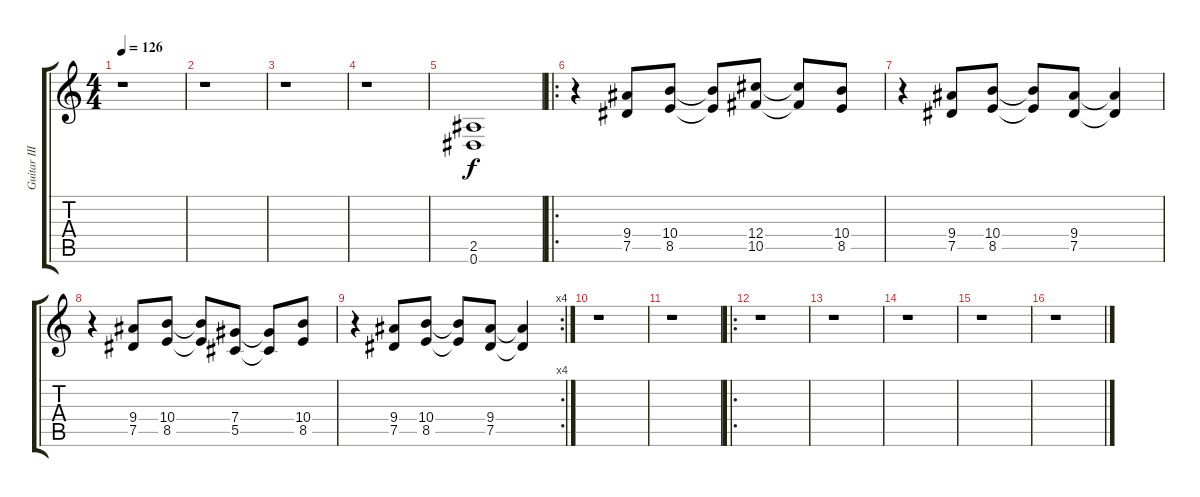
\track ("Guitar III" "Guitar III") {instrument distortionguitar}
\staff {score tabs}
\tuning (Eb4 Bb3 Gb3 Db3 Ab2 Eb2) {hide}
\ts (4 4)
\tempo 126
\clef g2
\ks c
r.1{dy mp} |
r.1 |
r.1 |
r.1 |
(2.5 0.6).1{dy f} |
\ro
r.4 (9.4 7.5).8 (10.4 8.5).8 (10.4{t} 8.5{t}).8 (12.4 10.5).8 (12.4{t} 10.5{t}).8 (10.4 8.5).8 |
r.4 (9.4 7.5).8 (10.4 8.5).8 (10.4{t} 8.5{t}).8 (9.4 7.5).8 (9.4{t} 7.5{t}).4 |
r.4 (9.4 7.5).8 (10.4 8.5).8 (10.4{t} 8.5{t}).8 (7.4 5.5).8 (7.4{t} 5.5{t}).8 (10.4 8.5).8 |
\rc 4
r.4 (9.4 7.5).8 (10.4 8.5).8 (10.4{t} 8.5{t}).8 (9.4 7.5).8 (9.4{t} 7.5{t}).4 |
r.1 |
r.1 |
\ro
r.1 |
r.1 |
r.1 |
r.1 |
r.1
